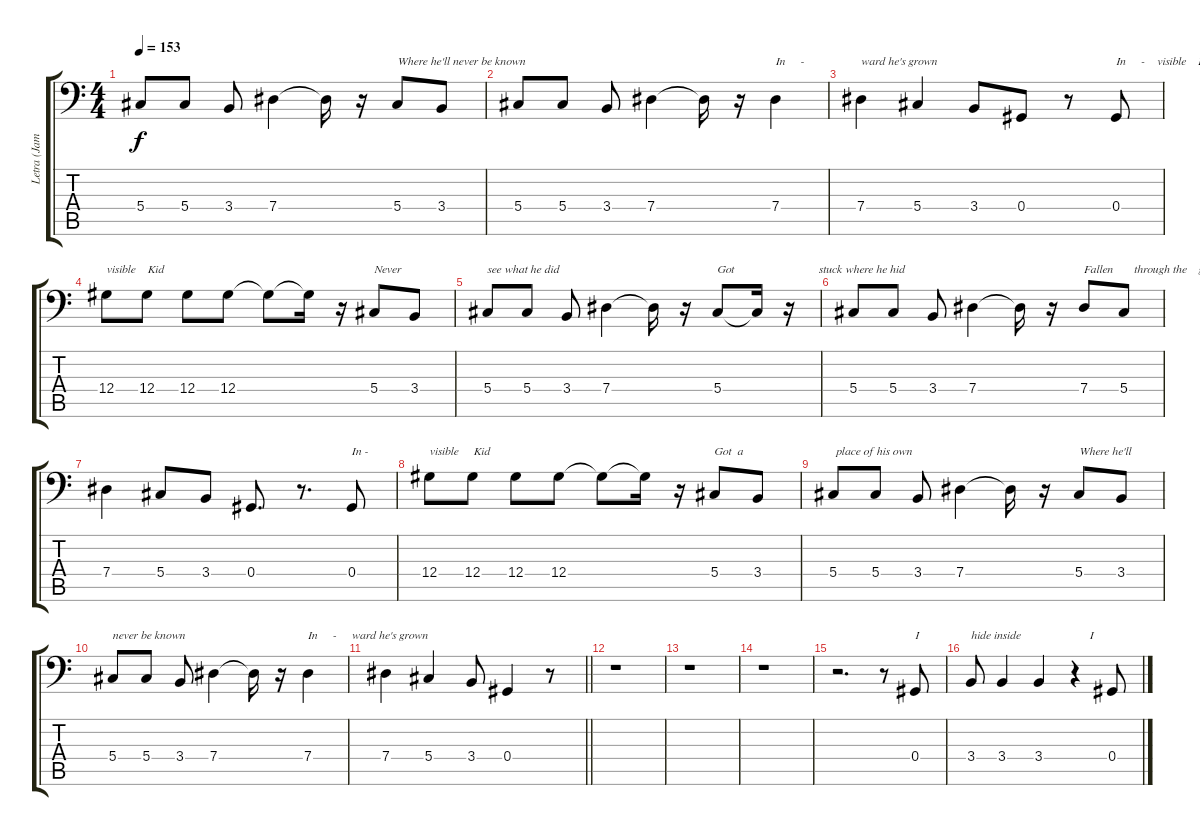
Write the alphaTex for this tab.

\track ("Letra (James)" "Letra (Jam") {instrument lead2sawtooth}
\staff {score tabs}
\tuning (Bb3 F3 Db3 Ab2 Eb2 Ab1) {hide}
\ts (4 4)
\tempo 153
\clef f4
\ks c
5.4.8{dy f} 5.4.8 3.4.8 7.4.4 7.4{t}.16 r.16 5.4.8{txt "Where he'll never be known"} 3.4.8 |
5.4.8 5.4.8 3.4.8 7.4.4 7.4{t}.16 r.16 7.4.4{txt "In     -"} |
7.4.4{txt "ward he's grown"} 5.4.4 3.4.8 0.4.8 r.8 0.4.8{txt "In     -    visible    Kid"} |
12.4.8{txt "visible    Kid"} 12.4.8 12.4.8 12.4.8 12.4{t}.8 12.4{t}.16 r.16 5.4.8{txt "Never           "} 3.4.8 |
5.4.8{txt "see what he did"} 5.4.8 3.4.8 7.4.4 7.4{t}.16 r.16 5.4.8{txt "Got"} 5.4{t}.16 r.16{txt "          stuck where he hid"} |
5.4.8 5.4.8 3.4.8 7.4.4 7.4{t}.16 r.16 7.4.8{txt "Fallen       through the    grid"} 5.4.8 |
7.4.4 5.4.8 3.4.8 0.4.8{d} r.8{d} 0.4.8{txt "In - "} |
12.4.8{txt "visible     Kid"} 12.4.8 12.4.8 12.4.8 12.4{t}.8 12.4{t}.16 r.16 5.4.8{txt "Got  a          "} 3.4.8 |
5.4.8{txt " place of his own"} 5.4.8 3.4.8 7.4.4 7.4{t}.16 r.16 5.4.8{txt "Where he'll "} 3.4.8 |
5.4.8{txt "never be known"} 5.4.8 3.4.8 7.4.4 7.4{t}.16 r.16 7.4.4{txt "In     -     ward he's grown"} |
\barLineRight lightlight
7.4.4 5.4.4 3.4.8 0.4.4 r.8 |
r.1 |
r.1 |
r.1 |
r.2{d} r.8 0.4.8{txt "I"} |
3.4.8{txt "hide inside                       I"} 3.4.4 3.4.4 r.4 0.4.8
